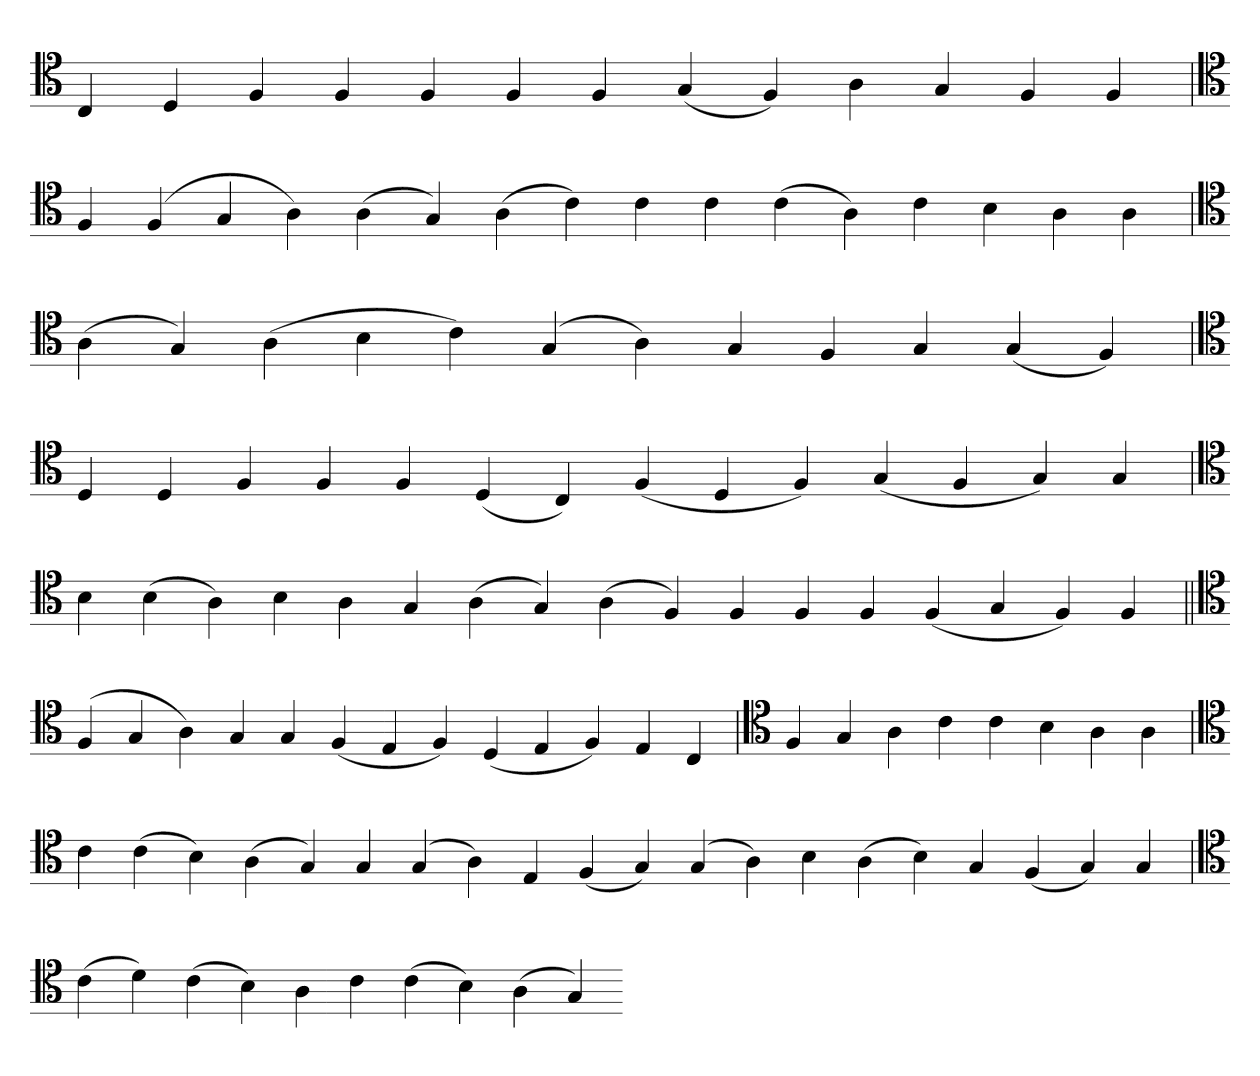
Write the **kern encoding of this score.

**kern
*part1
*staff1
*clefC4
=
4C
4D
4F
4F
4F
4F
4F
(4G
4F)
4A
4G
4F
4F
='
*clefC4
4F
(4F
4G
4A)
(4A
4G)
(4A
4c)
4c
4c
(4c
4A)
4c
4B
4A
4A
='
*clefC4
(4A
4G)
(4A
4B
4c)
(4G
4A)
4G
4F
4G
(4G
4F)
=
*clefC4
4D
4D
4F
4F
4F
(4D
4C)
(4F
4D
4F)
(4G
4F
4G)
4G
='
*clefC4
4B
(4B
4A)
4B
4A
4G
(4A
4G)
(4A
4F)
4F
4F
4F
(4F
4G
4F)
4F
=||
*clefC4
(4F
4G
4A)
4G
4G
(4F
4E
4F)
(4D
4E
4F)
4E
4C
=`
*clefC4
4F
4G
4A
4c
4c
4B
4A
4A
=`
*clefC4
4c
(4c
4B)
(4A
4G)
4G
(4G
4A)
4E
(4F
4G)
(4G
4A)
4B
(4A
4B)
4G
(4F
4G)
4G
=
*clefC4
(4c
4d)
(4c
4B)
4A
4c
(4c
4B)
(4A
4G)
=-
*-
